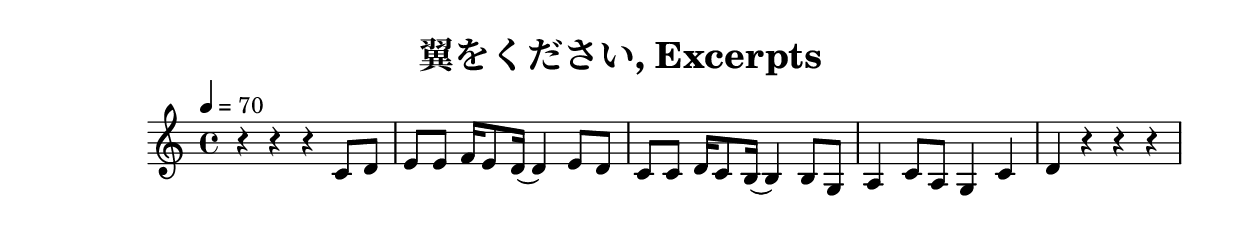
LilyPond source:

\paper {

evenFooterMarkup = ##f

oddFooterMarkup = ##f
}
\version "2.20.0"
\header {
  title = "翼をください, Excerpts"

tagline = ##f
}

\score {
  <<
    \new Staff \relative c' {
        \time 4/4
        \tempo 4 = 70
        r4 r r c8 d                  e8 e f16 e8 d16 (d4) e8 d
        c8 c d16 c8 b16 (b4) b8 g    a4 c8 a g4 c4
        d4 r r r
  }
  >>

\layout {}

\midi {}
}